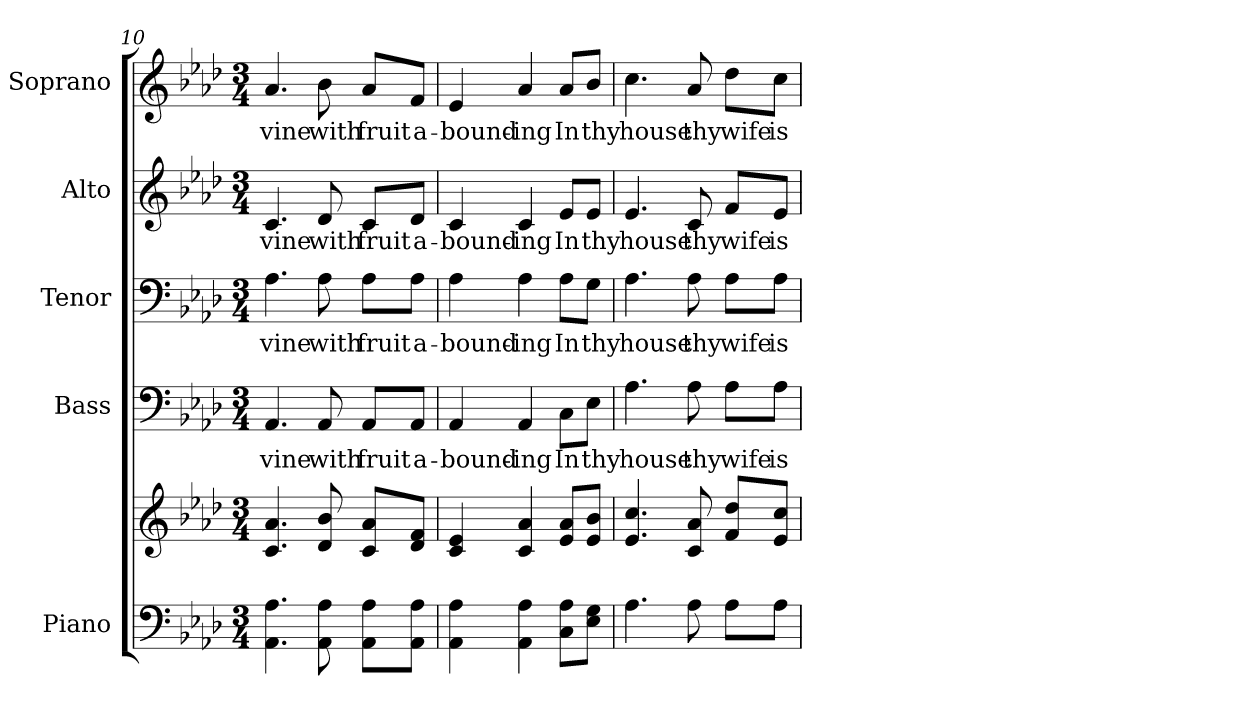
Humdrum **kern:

**kern	**kern	**kern	**text	**kern	**text	**kern	**text	**kern	**text
*part5	*part5	*part4	*part4	*part3	*part3	*part2	*part2	*part1	*part1
*staff6	*staff5	*staff4	*staff4	*staff3	*staff3	*staff2	*staff2	*staff1	*staff1
*I"Piano	*	*I"Bass	*	*I"Tenor	*	*I"Alto	*	*I"Soprano	*
*I'Pno.	*	*I'B.	*	*I'T.	*	*I'A.	*	*I'S.	*
*clefF4	*clefG2	*clefF4	*	*clefF4	*	*clefG2	*	*clefG2	*
*k[b-e-a-d-]	*k[b-e-a-d-]	*k[b-e-a-d-]	*	*k[b-e-a-d-]	*	*k[b-e-a-d-]	*	*k[b-e-a-d-]	*
*f:	*f:	*f:	*	*f:	*	*f:	*	*f:	*
*M3/4	*M3/4	*M3/4	*	*M3/4	*	*M3/4	*	*M3/4	*
=10	=10	=10	=10	=10	=10	=10	=10	=10	=10
!	!	!	!LO:LY:b:color=#000000	!	!	!	!	!	!
!	!	!	!	!	!LO:LY:b:color=#000000	!	!	!	!
!	!	!	!	!	!	!	!LO:LY:b:color=#000000	!	!
!	!	!	!	!	!	!	!	!	!LO:LY:b:color=#000000
4.AA-i\ 4.A-i	4.ci/ 4.a-i	4.AA-i/	vine	4.A-i\	vine	4.ci/	vine	4.a-i/	vine
!	!	!	!LO:LY:b:color=#000000	!	!	!	!	!	!
!	!	!	!	!	!LO:LY:b:color=#000000	!	!	!	!
!	!	!	!	!	!	!	!LO:LY:b:color=#000000	!	!
!	!	!	!	!	!	!	!	!	!LO:LY:b:color=#000000
8AA-i\ 8A-i	8d-i/ 8b-i	8AA-i/	with	8A-i\	with	8d-i/	with	8b-i\	with
!	!	!	!LO:LY:b:color=#000000	!	!	!	!	!	!
!	!	!	!	!	!LO:LY:b:color=#000000	!	!	!	!
!	!	!	!	!	!	!	!LO:LY:b:color=#000000	!	!
!	!	!	!	!	!	!	!	!	!LO:LY:b:color=#000000
8AA-i\ 8A-i\L	8ci/ 8a-i/L	8AA-i/L	fruit	8A-i\L	fruit	8ci/L	fruit	8a-i/L	fruit
!	!	!	!LO:LY:b:color=#000000	!	!	!	!	!	!
!	!	!	!	!	!LO:LY:b:color=#000000	!	!	!	!
!	!	!	!	!	!	!	!LO:LY:b:color=#000000	!	!
!	!	!	!	!	!	!	!	!	!LO:LY:b:color=#000000
8AA-i\ 8A-i\J	8d-i/ 8fi/J	8AA-i/J	a-	8A-i\J	a-	8d-i/J	a-	8fi/J	a-
=11	=11	=11	=11	=11	=11	=11	=11	=11	=11
!	!	!	!LO:LY:b:color=#000000	!	!	!	!	!	!
!	!	!	!	!	!LO:LY:b:color=#000000	!	!	!	!
!	!	!	!	!	!	!	!LO:LY:b:color=#000000	!	!
!	!	!	!	!	!	!	!	!	!LO:LY:b:color=#000000
4AA-i\ 4A-i	4ci/ 4e-i	4AA-i/	-bound-	4A-i\	-bound-	4ci/	-bound-	4e-i/	-bound-
!	!	!	!LO:LY:b:color=#000000	!	!	!	!	!	!
!	!	!	!	!	!LO:LY:b:color=#000000	!	!	!	!
!	!	!	!	!	!	!	!LO:LY:b:color=#000000	!	!
!	!	!	!	!	!	!	!	!	!LO:LY:b:color=#000000
4AA-i\ 4A-i	4ci/ 4a-i	4AA-i/	-ing	4A-i\	-ing	4ci/	-ing	4a-i/	-ing
!	!	!	!LO:LY:b:color=#000000	!	!	!	!	!	!
!	!	!	!	!	!LO:LY:b:color=#000000	!	!	!	!
!	!	!	!	!	!	!	!LO:LY:b:color=#000000	!	!
!	!	!	!	!	!	!	!	!	!LO:LY:b:color=#000000
8Ci\ 8A-i\L	8e-i/ 8a-i/L	8Ci\L	In	8A-i\L	In	8e-i/L	In	8a-i/L	In
!	!	!	!LO:LY:b:color=#000000	!	!	!	!	!	!
!	!	!	!	!	!LO:LY:b:color=#000000	!	!	!	!
!	!	!	!	!	!	!	!LO:LY:b:color=#000000	!	!
!	!	!	!	!	!	!	!	!	!LO:LY:b:color=#000000
8E-i\ 8Gi\J	8e-i/ 8b-i/J	8E-i\J	thy	8Gi\J	thy	8e-i/J	thy	8b-i/J	thy
=12	=12	=12	=12	=12	=12	=12	=12	=12	=12
!	!	!	!LO:LY:b:color=#000000	!	!	!	!	!	!
!	!	!	!	!	!LO:LY:b:color=#000000	!	!	!	!
!	!	!	!	!	!	!	!LO:LY:b:color=#000000	!	!
!	!	!	!	!	!	!	!	!	!LO:LY:b:color=#000000
4.A-i\	4.e-i/ 4.cci	4.A-i\	house	4.A-i\	house	4.e-i/	house	4.cci\	house
!	!	!	!LO:LY:b:color=#000000	!	!	!	!	!	!
!	!	!	!	!	!LO:LY:b:color=#000000	!	!	!	!
!	!	!	!	!	!	!	!LO:LY:b:color=#000000	!	!
!	!	!	!	!	!	!	!	!	!LO:LY:b:color=#000000
8A-i\	8ci/ 8a-i	8A-i\	thy	8A-i\	thy	8ci/	thy	8a-i/	thy
!	!	!	!LO:LY:b:color=#000000	!	!	!	!	!	!
!	!	!	!	!	!LO:LY:b:color=#000000	!	!	!	!
!	!	!	!	!	!	!	!LO:LY:b:color=#000000	!	!
!	!	!	!	!	!	!	!	!	!LO:LY:b:color=#000000
8A-i\L	8fi/ 8dd-i/L	8A-i\L	wife	8A-i\L	wife	8fi/L	wife	8dd-i\L	wife
!	!	!	!LO:LY:b:color=#000000	!	!	!	!	!	!
!	!	!	!	!	!LO:LY:b:color=#000000	!	!	!	!
!	!	!	!	!	!	!	!LO:LY:b:color=#000000	!	!
!	!	!	!	!	!	!	!	!	!LO:LY:b:color=#000000
8A-i\J	8e-i/ 8cci/J	8A-i\J	is	8A-i\J	is	8e-i/J	is	8cci\J	is
=	=	=	=	=	=	=	=	=	=
*-	*-	*-	*-	*-	*-	*-	*-	*-	*-
